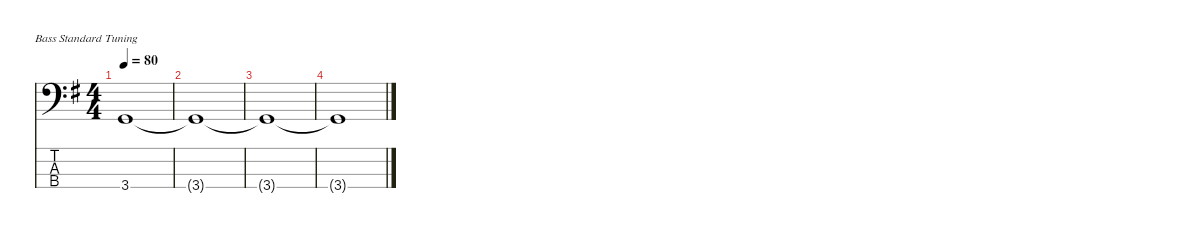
\defaultSystemsLayout 4
\hideDynamics
\bracketExtendMode nobrackets
\singleTrackTrackNamePolicy hidden
\multiTrackTrackNamePolicy hidden
\firstSystemTrackNameMode fullname
\firstSystemTrackNameOrientation horizontal
\otherSystemsTrackNameOrientation horizontal
\track ("Track 3" "el.bs.") {instrument electricbassfinger}
\staff {score tabs}
\tuning (G2 D2 A1 E1)
\ts (4 4)
\tempo 80
\clef f4
\ks g
3.4{acc forcenatural}.1{dy f beam Up} |
3.4{t acc forcenatural}.1{beam Up} |
3.4{t acc forcenatural}.1{beam Up} |
3.4{t acc forcenatural}.1{beam Up}
